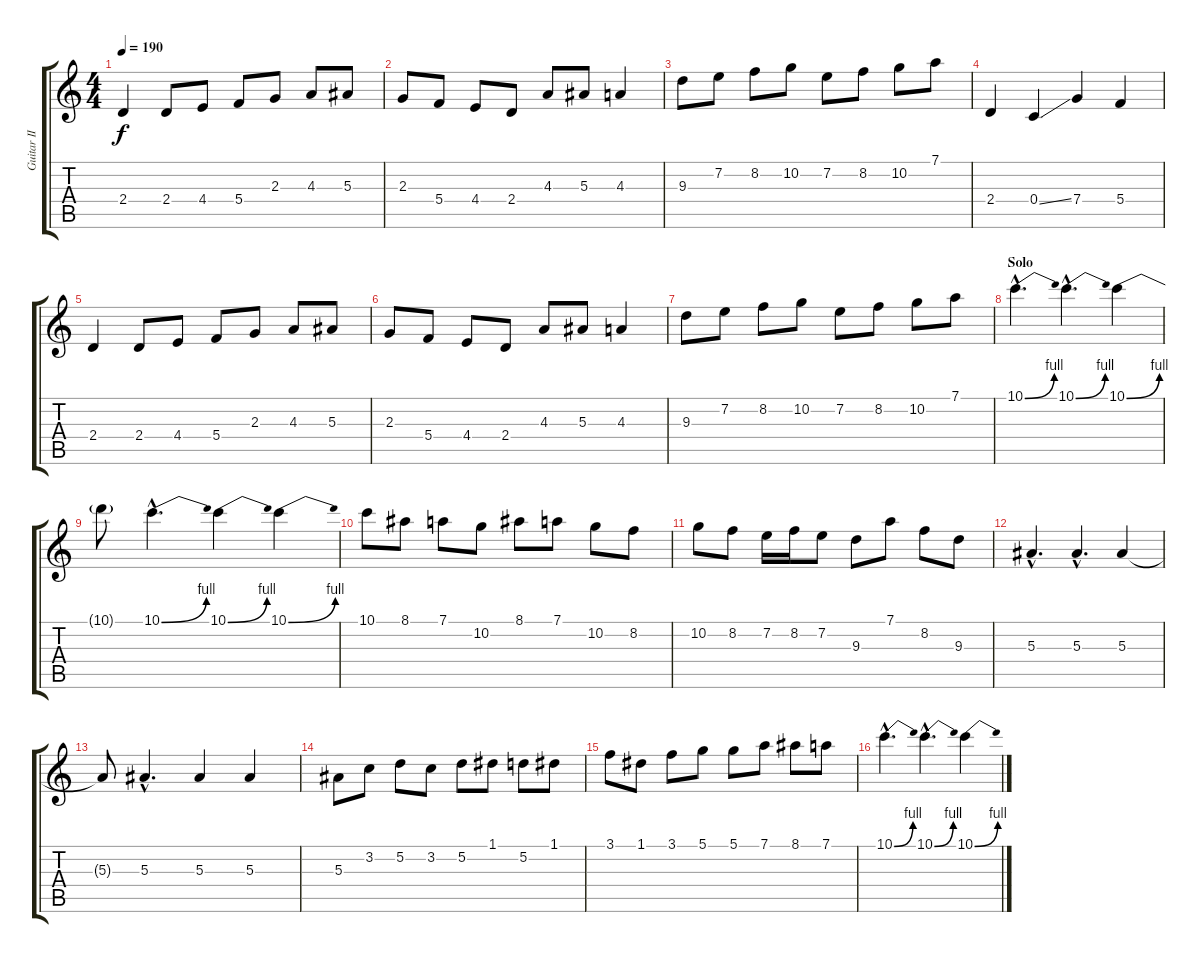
\track ("Guitar II" "Guitar II") {instrument distortionguitar}
\staff {score tabs}
\tuning (D4 A3 F3 C3 G2 D2) {hide}
\ts (4 4)
\tempo 190
\clef g2
\ks c
2.4.4{dy f} 2.4.8 4.4.8 5.4.8 2.3.8 4.3.8 5.3.8 |
2.3.8 5.4.8 4.4.8 2.4.8 4.3.8 5.3.8 4.3.4 |
9.3.8 7.2.8 8.2.8 10.2.8 7.2.8 8.2.8 10.2.8 7.1.8 |
2.4.4 0.4{ss}.4 7.4.4 5.4.4 |
2.4.4 2.4.8 4.4.8 5.4.8 2.3.8 4.3.8 5.3.8 |
2.3.8 5.4.8 4.4.8 2.4.8 4.3.8 5.3.8 4.3.4 |
9.3.8 7.2.8 8.2.8 10.2.8 7.2.8 8.2.8 10.2.8 7.1.8 |
\section ("" "Solo")
10.1{be (bend 0 0 60 4) hac}.4{d} 10.1{be (bend 0 0 60 4) hac}.4{d} 10.1{be (bend 0 0 60 4)}.4 |
10.1{t}.8 10.1{be (bend 0 0 60 4) hac}.4{d} 10.1{be (bend 0 0 60 4)}.4 10.1{be (bend 0 0 60 4)}.4 |
10.1.8 8.1.8 7.1.8 10.2.8 8.1.8 7.1.8 10.2.8 8.2.8 |
10.2.8 8.2.8 7.2.16 8.2.16 7.2.8 9.3.8 7.1.8 8.2.8 9.3.8 |
5.3{hac}.4{d} 5.3{hac}.4{d} 5.3.4 |
5.3{t}.8 5.3{hac}.4{d} 5.3.4 5.3.4 |
5.3.8 3.2.8 5.2.8 3.2.8 5.2.8 1.1.8 5.2.8 1.1.8 |
3.1.8 1.1.8 3.1.8 5.1.8 5.1.8 7.1.8 8.1.8 7.1.8 |
10.1{be (bend 0 0 60 4) hac}.4{d} 10.1{be (bend 0 0 60 4) hac}.4{d} 10.1{be (bend 0 0 60 4)}.4
